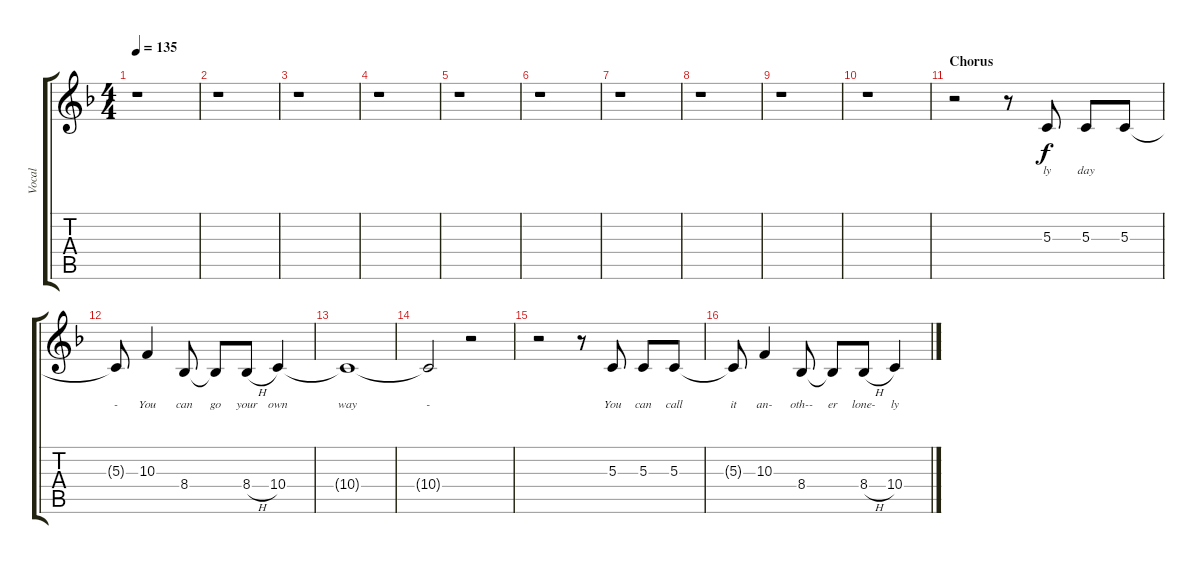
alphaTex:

\track ("Vocal" "Vocal") {instrument flute}
\staff {score tabs}
\tuning (E4 B3 G3 D3 A2 E2) {hide}
\ts (4 4)
\tempo 135
\clef g2
\ks f
r.1{dy f} |
r.1 |
r.1 |
r.1 |
r.1 |
r.1 |
r.1 |
r.1 |
r.1 |
r.1 |
\section ("" "Chorus")
r.2 r.8 5.3.8{lyrics (0 "ly") lyrics (1 "") lyrics (2 "") lyrics (3 "") lyrics (4 "")} 5.3.8{lyrics (0 "day") lyrics (1 "") lyrics (2 "") lyrics (3 "") lyrics (4 "")} 5.3.8{lyrics (0 " ") lyrics (1 "") lyrics (2 "") lyrics (3 "") lyrics (4 "")} |
5.3{t}.8{lyrics (0 "-") lyrics (1 "") lyrics (2 "") lyrics (3 "") lyrics (4 "")} 10.3.4{lyrics (0 "You") lyrics (1 "") lyrics (2 "") lyrics (3 "") lyrics (4 "")} 8.4.8{lyrics (0 "can") lyrics (1 "") lyrics (2 "") lyrics (3 "") lyrics (4 "")} 8.4{t}.8{lyrics (0 "go") lyrics (1 "") lyrics (2 "") lyrics (3 "") lyrics (4 "")} 8.4{h}.8{lyrics (0 "your") lyrics (1 "") lyrics (2 "") lyrics (3 "") lyrics (4 "")} 10.4.4{lyrics (0 "own") lyrics (1 "") lyrics (2 "") lyrics (3 "") lyrics (4 "")} |
10.4{t}.1{lyrics (0 "way") lyrics (1 "") lyrics (2 "") lyrics (3 "") lyrics (4 "")} |
10.4{t}.2{lyrics (0 "-") lyrics (1 "") lyrics (2 "") lyrics (3 "") lyrics (4 "")} r.2 |
r.2 r.8 5.3.8{lyrics (0 "You") lyrics (1 "") lyrics (2 "") lyrics (3 "") lyrics (4 "")} 5.3.8{lyrics (0 "can") lyrics (1 "") lyrics (2 "") lyrics (3 "") lyrics (4 "")} 5.3.8{lyrics (0 "call") lyrics (1 "") lyrics (2 "") lyrics (3 "") lyrics (4 "")} |
5.3{t}.8{lyrics (0 "it") lyrics (1 "") lyrics (2 "") lyrics (3 "") lyrics (4 "")} 10.3.4{lyrics (0 "an-") lyrics (1 "") lyrics (2 "") lyrics (3 "") lyrics (4 "")} 8.4.8{lyrics (0 "oth--") lyrics (1 "") lyrics (2 "") lyrics (3 "") lyrics (4 "")} 8.4{t}.8{lyrics (0 "er") lyrics (1 "") lyrics (2 "") lyrics (3 "") lyrics (4 "")} 8.4{h}.8{lyrics (0 "lone-") lyrics (1 "") lyrics (2 "") lyrics (3 "") lyrics (4 "")} 10.4.4{lyrics (0 "ly") lyrics (1 "") lyrics (2 "") lyrics (3 "") lyrics (4 "")}
